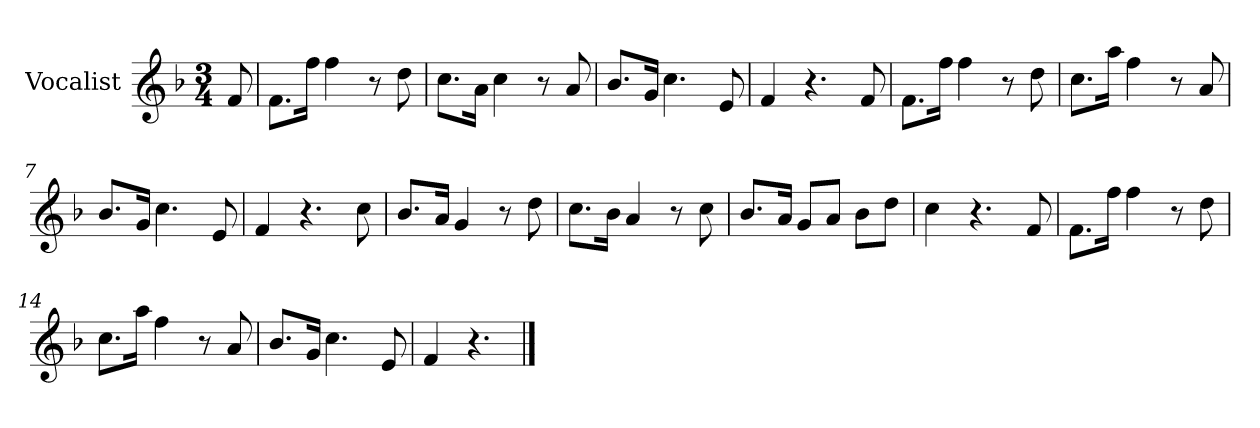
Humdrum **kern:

**kern
*part1
*staff1
*I"Vocalist
*k[b-]
*F:
*M3/4
=
8f
=1
8.fL
16ffJk
4ff
8r
8dd
=2
8.ccL
16aJk
4cc
8r
8a
=3
8.b-L
16gJk
4.cc
8e
=4
4f
4.r
8f
=5
8.fL
16ffJk
4ff
8r
8dd
=6
8.ccL
16aaJk
4ff
8r
8a
=7
8.b-L
16gJk
4.cc
8e
=8
4f
4.r
8cc
=9
8.b-L
16aJk
4g
8r
8dd
=10
8.ccL
16b-Jk
4a
8r
8cc
=11
8.b-L
16aJk
8gL
8aJ
8b-L
8ddJ
=12
4cc
4.r
8f
=13
8.fL
16ffJk
4ff
8r
8dd
=14
8.ccL
16aaJk
4ff
8r
8a
=15
8.b-L
16gJk
4.cc
8e
=16
4f
4.r
==
*-
